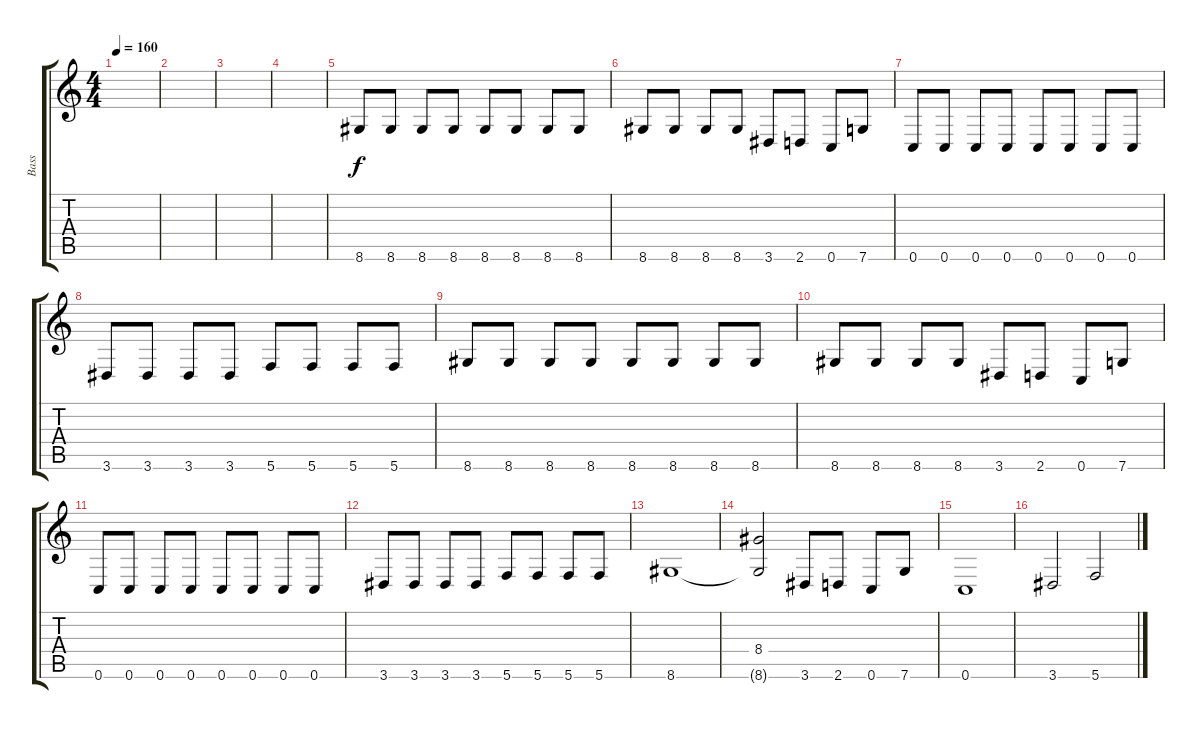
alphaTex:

\track ("Bass" "Bass") {instrument electricbasspick}
\staff {score tabs}
\tuning (D4 A3 F3 C3 G2 C2) {hide}
\ts (4 4)
\tempo 160
\clef g2
\ks c
|
|
|
|
8.6.8 8.6.8 8.6.8 8.6.8 8.6.8 8.6.8 8.6.8 8.6.8 |
8.6.8 8.6.8 8.6.8 8.6.8 3.6.8 2.6.8 0.6.8 7.6.8 |
0.6.8 0.6.8 0.6.8 0.6.8 0.6.8 0.6.8 0.6.8 0.6.8 |
3.6.8 3.6.8 3.6.8 3.6.8 5.6.8 5.6.8 5.6.8 5.6.8 |
8.6.8 8.6.8 8.6.8 8.6.8 8.6.8 8.6.8 8.6.8 8.6.8 |
8.6.8 8.6.8 8.6.8 8.6.8 3.6.8 2.6.8 0.6.8 7.6.8 |
0.6.8 0.6.8 0.6.8 0.6.8 0.6.8 0.6.8 0.6.8 0.6.8 |
3.6.8 3.6.8 3.6.8 3.6.8 5.6.8 5.6.8 5.6.8 5.6.8 |
8.6.1 |
(8.4 8.6{t}).2 3.6.8 2.6.8 0.6.8 7.6.8 |
0.6.1 |
3.6.2 5.6.2
